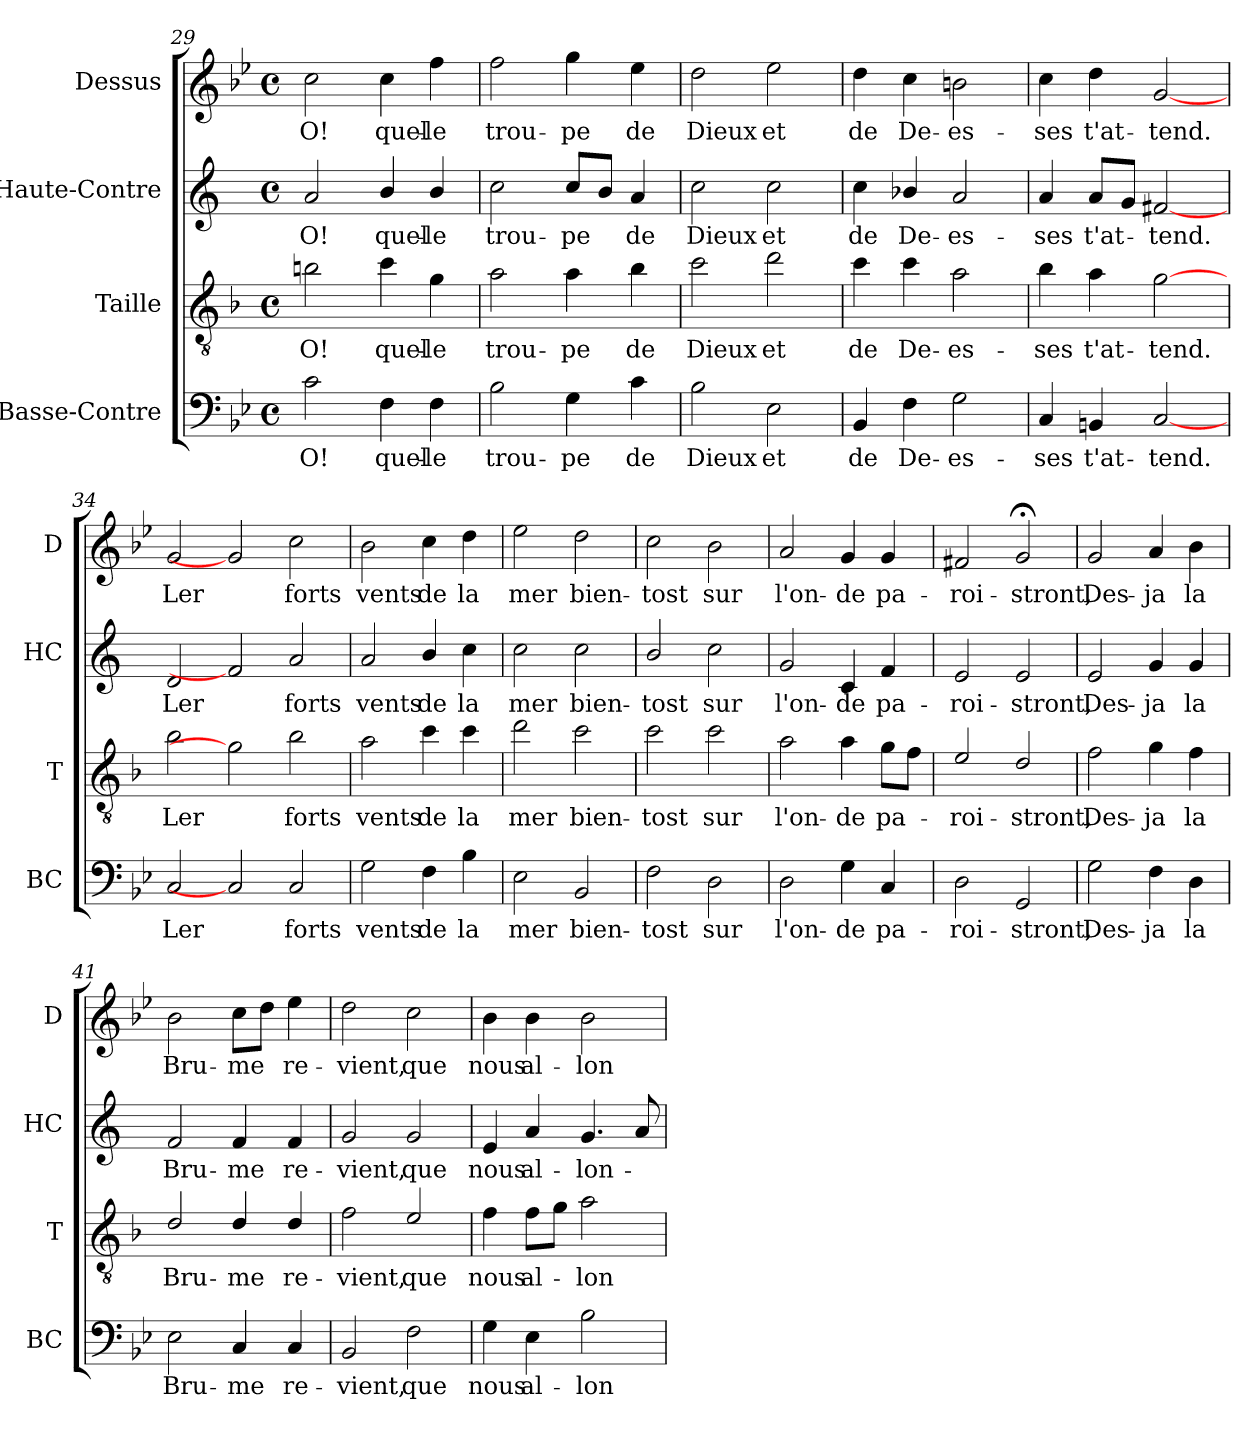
**kern	**text	**kern	**text	**kern	**text	**kern	**text
*part4	*part4	*part3	*part3	*part2	*part2	*part1	*part1
*staff4	*staff4	*staff3	*staff3	*staff2	*staff2	*staff1	*staff1
*I"Basse-Contre	*	*I"Taille	*	*I"Haute-Contre	*	*I"Dessus	*
*I'BC	*	*I'T	*	*I'HC	*	*I'D	*
*clefF4	*	*clefGv2	*	*clefG2	*	*clefG2	*
*	*	*ITrd4c7	*	*ITrd1c2	*	*	*
*k[b-e-]	*	*k[b-e-]	*	*k[b-e-]	*	*k[b-e-]	*
*B-:	*	*B-:	*	*B-:	*	*B-:	*
*M4/4	*	*M4/4	*	*M4/4	*	*M4/4	*
*met(c)	*	*met(c)	*	*met(c)	*	*met(c)	*
=29	=29	=29	=29	=29	=29	=29	=29
!	!LO:LY:b	!	!LO:LY:b	!	!LO:LY:b	!	!LO:LY:b
2c\	O!	2en\	O!	2g/	O!	2cc\	O!
!	!LO:LY:b	!	!LO:LY:b	!	!LO:LY:b	!	!LO:LY:b
4F\	quel-	4f\	quel-	4a/	quel-	4cc\	quel-
!	!LO:LY:b	!	!LO:LY:b	!	!LO:LY:b	!	!LO:LY:b
4F\	-le	4c\	-le	4a/	-le	4ff\	-le
=30	=30	=30	=30	=30	=30	=30	=30
!	!LO:LY:b	!	!LO:LY:b	!	!LO:LY:b	!	!LO:LY:b
2B-\	trou-	2d\	trou-	2b-\	trou-	2ff\	trou-
!	!LO:LY:b	!	!LO:LY:b	!	!LO:LY:b	!	!LO:LY:b
4G\	-pe	4d\	-pe	8b-/L	-pe	4gg\	-pe
.	.	.	.	8a/J	.	.	.
!	!LO:LY:b	!	!LO:LY:b	!	!LO:LY:b	!	!LO:LY:b
4c\	de	4e-i\	de	4g/	de	4ee-\	de
=31	=31	=31	=31	=31	=31	=31	=31
!	!LO:LY:b	!	!LO:LY:b	!	!LO:LY:b	!	!LO:LY:b
2B-\	Dieux	2f\	Dieux	2b-\	Dieux	2dd\	Dieux
!	!LO:LY:b	!	!LO:LY:b	!	!LO:LY:b	!	!LO:LY:b
2E-\	et	2g\	et	2b-\	et	2ee-\	et
=32	=32	=32	=32	=32	=32	=32	=32
!	!LO:LY:b	!	!LO:LY:b	!	!LO:LY:b	!	!LO:LY:b
4BB-/	de	4f\	de	4b-\	de	4dd\	de
!	!LO:LY:b	!	!LO:LY:b	!	!LO:LY:b	!	!LO:LY:b
4F\	De-	4f\	De-	4a-X/	De-	4cc\	De-
!	!LO:LY:b	!	!LO:LY:b	!	!LO:LY:b	!	!LO:LY:b
2G\	-es-	2d\	-es-	2g/	-es-	2bn\	-es-
=33	=33	=33	=33	=33	=33	=33	=33
!	!LO:LY:b	!	!LO:LY:b	!	!LO:LY:b	!	!LO:LY:b
4C/	-ses	4e-\	-ses	4g/	-ses	4cc\	-ses
!	!LO:LY:b	!	!LO:LY:b	!	!LO:LY:b	!	!LO:LY:b
4BBn/	t'at-	4d\	t'at-	8g/L	t'at-	4dd\	t'at-
.	.	.	.	8f/J	.	.	.
!	!LO:LY:b	!	!LO:LY:b	!	!LO:LY:b	!	!LO:LY:b
[2C	-tend.	[2c	-tend.	[2en	-tend.	[2g	-tend.
=34!	=34!	=34!	=34!	=34!	=34!	=34!	=34!
!	!LO:LY:b	!	!LO:LY:b	!	!LO:LY:b	!	!LO:LY:b
2C/	Ler	2e-\	Ler	2c/	Ler	2g/	Ler
2C]	.	2c]	.	2e]	.	2g]	.
!	!LO:LY:b	!	!LO:LY:b	!	!LO:LY:b	!	!LO:LY:b
2C/	forts	2e-\	forts	2g/	forts	2cc\	forts
!!LO:LB:g=z
=35	=35	=35	=35	=35	=35	=35	=35
!	!LO:LY:b	!	!LO:LY:b	!	!LO:LY:b	!	!LO:LY:b
2G\	vents	2d\	vents	2g/	vents	2b-\	vents
!	!LO:LY:b	!	!LO:LY:b	!	!LO:LY:b	!	!LO:LY:b
4F\	de	4f\	de	4a/	de	4cc\	de
!	!LO:LY:b	!	!LO:LY:b	!	!LO:LY:b	!	!LO:LY:b
4B-\	la	4f\	la	4b-\	la	4dd\	la
=36	=36	=36	=36	=36	=36	=36	=36
!	!LO:LY:b	!	!LO:LY:b	!	!LO:LY:b	!	!LO:LY:b
2E-\	mer	2g\	mer	2b-\	mer	2ee-\	mer
!	!LO:LY:b	!	!LO:LY:b	!	!LO:LY:b	!	!LO:LY:b
2BB-/	bien-	2f\	bien-	2b-\	bien-	2dd\	bien-
=37	=37	=37	=37	=37	=37	=37	=37
!	!LO:LY:b	!	!LO:LY:b	!	!LO:LY:b	!	!LO:LY:b
2F\	-tost	2f\	-tost	2a/	-tost	2cc\	-tost
!	!LO:LY:b	!	!LO:LY:b	!	!LO:LY:b	!	!LO:LY:b
2D\	sur	2f\	sur	2b-\	sur	2b-\	sur
=38	=38	=38	=38	=38	=38	=38	=38
!	!LO:LY:b	!	!LO:LY:b	!	!LO:LY:b	!	!LO:LY:b
2D\	l'on-	2d\	l'on-	2f/	l'on-	2a/	l'on-
!	!LO:LY:b	!	!LO:LY:b	!	!LO:LY:b	!	!LO:LY:b
4G\	-de	4d\	-de	4B-/	-de	4g/	-de
!	!LO:LY:b	!	!LO:LY:b	!	!LO:LY:b	!	!LO:LY:b
4C/	pa-	8c\L	pa-	4e-/	pa-	4g/	pa-
.	.	8B-\J	.	.	.	.	.
=39	=39	=39	=39	=39	=39	=39	=39
!	!LO:LY:b	!	!LO:LY:b	!	!LO:LY:b	!	!LO:LY:b
2D\	-roi-	2A/	-roi-	2d/	-roi-	2f#X/	-roi-
!	!LO:LY:b	!	!LO:LY:b	!	!LO:LY:b	!	!LO:LY:b
2GG/	-stront,	2G/	-stront,	2d/	-stront,	2g;</	-stront,
=40!	=40!	=40!	=40!	=40!	=40!	=40!	=40!
!	!LO:LY:b	!	!LO:LY:b	!	!LO:LY:b	!	!LO:LY:b
2G\	Des-	2B-\	Des-	2d/	Des-	2g/	Des-
!	!LO:LY:b	!	!LO:LY:b	!	!LO:LY:b	!	!LO:LY:b
4F\	-ja	4c\	-ja	4f/	-ja	4a/	-ja
!	!LO:LY:b	!	!LO:LY:b	!	!LO:LY:b	!	!LO:LY:b
4D\	la	4B-\	la	4f/	la	4b-\	la
=41	=41	=41	=41	=41	=41	=41	=41
!	!LO:LY:b	!	!LO:LY:b	!	!LO:LY:b	!	!LO:LY:b
2E-\	Bru-	2G/	Bru-	2e-/	Bru-	2b-\	Bru-
!	!LO:LY:b	!	!LO:LY:b	!	!LO:LY:b	!	!LO:LY:b
4C/	-me	4G/	-me	4e-/	-me	8cc\L	-me
.	.	.	.	.	.	8dd\J	.
!	!LO:LY:b	!	!LO:LY:b	!	!LO:LY:b	!	!LO:LY:b
4C/	re-	4G/	re-	4e-/	re-	4ee-\	re-
!!LO:LB:g=z
=42	=42	=42	=42	=42	=42	=42	=42
!	!LO:LY:b	!	!LO:LY:b	!	!LO:LY:b	!	!LO:LY:b
2BB-/	-vient,	2B-\	-vient,	2f/	-vient,	2dd\	-vient,
!	!LO:LY:b	!	!LO:LY:b	!	!LO:LY:b	!	!LO:LY:b
2F\	que	2A/	que	2f/	que	2cc\	que
=43	=43	=43	=43	=43	=43	=43	=43
!	!LO:LY:b	!	!LO:LY:b	!	!LO:LY:b	!	!LO:LY:b
4G\	nous	4B-\	nous	4d/	nous	4b-\	nous
!	!LO:LY:b	!	!LO:LY:b	!	!LO:LY:b	!	!LO:LY:b
4E-\	al-	8B-\L	al-	4g/	al-	4b-\	al-
.	.	8c\J	.	.	.	.	.
!	!LO:LY:b	!	!LO:LY:b	!	!LO:LY:b	!	!LO:LY:b
2B-\	-lon-	2d\	-lon-	4.f/	-lon-	2b-\	-lon-
.	.	.	.	8g/	.	.	.
=	=	=	=	=	=	=	=
*-	*-	*-	*-	*-	*-	*-	*-
